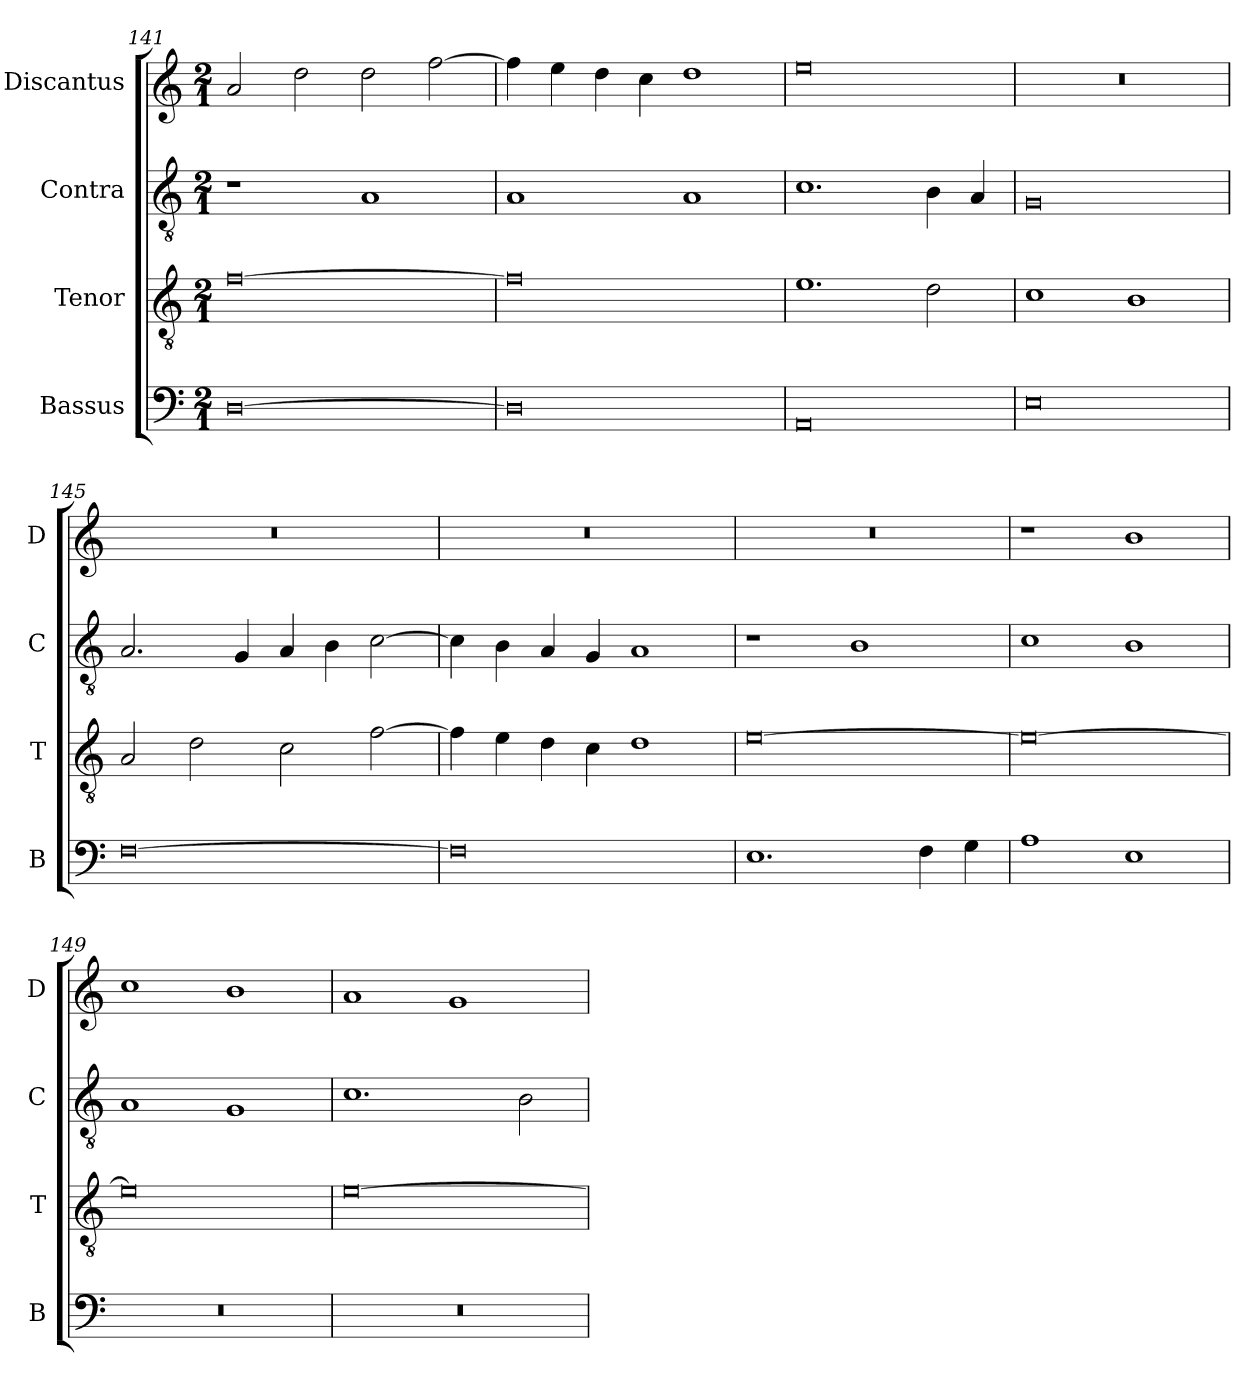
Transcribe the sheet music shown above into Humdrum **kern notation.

**kern	**kern	**kern	**kern
*part4	*part3	*part2	*part1
*staff4	*staff3	*staff2	*staff1
*I"Bassus	*I"Tenor	*I"Contra	*I"Discantus
*I'B	*I'T	*I'C	*I'D
*clefF4	*clefGv2	*clefGv2	*clefG2
*k[]	*k[]	*k[]	*k[]
*M2/1	*M2/1	*M2/1	*M2/1
=141	=141	=141	=141
[0D	[0f	1r	2a/
.	.	.	2dd\
.	.	1A	2dd\
.	.	.	[2ff\
=142	=142	=142	=142
0D]	0f]	1A	4ff\]
.	.	.	4ee\
.	.	.	4dd\
.	.	.	4cc\
.	.	1A	1dd
=143	=143	=143	=143
0AA	1.e	1.c	0ee
.	2d\	4B\	.
.	.	4A/	.
=144	=144	=144	=144
0E	1c	0G	0r
.	1B	.	.
=145	=145	=145	=145
[0F	2A/	2.A/	0r
.	2d\	.	.
.	.	4G/	.
.	2c\	4A/	.
.	.	4B\	.
.	[2f\	[2c\	.
=146	=146	=146	=146
0F]	4f\]	4c\]	0r
.	4e\	4B\	.
.	4d\	4A/	.
.	4c\	4G/	.
.	1d	1A	.
=147	=147	=147	=147
1.E	[0e	1r	0r
.	.	1B	.
4F\	.	.	.
4G\	.	.	.
=148	=148	=148	=148
1A	0e_	1c	1r
1E	.	1B	1b
=149	=149	=149	=149
0r	0e]	1A	1cc
.	.	1G	1b
=150	=150	=150	=150
0r	[0e	1.c	1a
.	.	.	1g
.	.	2B\	.
=	=	=	=
*-	*-	*-	*-
